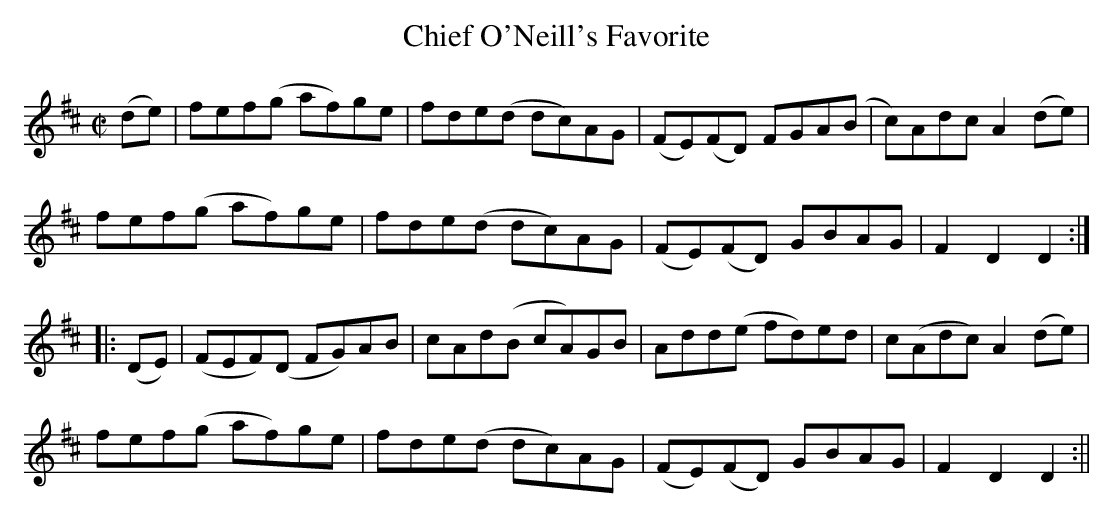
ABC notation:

X:1
T: Chief O'Neill's Favorite
M: C|
L: 1/8
K: D
(de) | fef(g af)ge | fde(d dc)AG| (FE)(FD) FGA(B | c)Adc A2(de) |
fef(g af)ge |fde(d dc)AG | (FE)(FD) GBAG | F2 D2 D2 :|
|: (DE) | (FEF)(D FG)AB | cAd(B cA)GB | Add(e fd)ed | c(Adc) A2 (de) |
fef(g af)ge | fde(d dc)AG | (FE)(FD) GBAG | F2 D2 D2 :||
